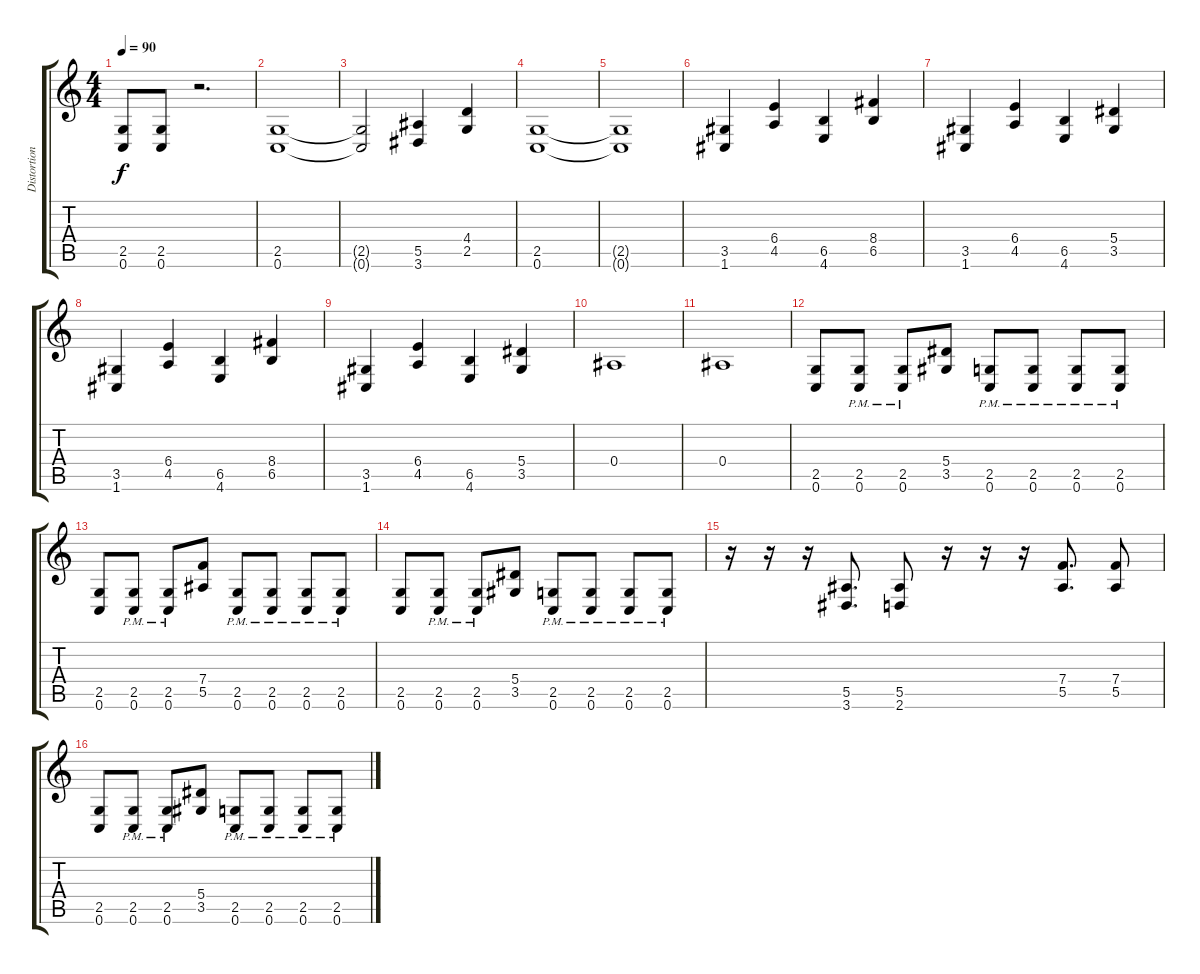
\track ("Distortion Guitar" "Distortion") {instrument distortionguitar}
\staff {score tabs}
\tuning (C4 G3 Eb3 Bb2 F2 C2) {hide}
\ts (4 4)
\tempo 90
\clef g2
\ks c
(2.5 0.6).8{dy f} (2.5 0.6).8 r.2{d} |
(2.5 0.6).1 |
(2.5{t} 0.6{t}).2 (5.5 3.6).4 (4.4 2.5).4 |
(2.5 0.6).1 |
(2.5{t} 0.6{t}).1 |
(3.5 1.6).4 (6.4 4.5).4 (6.5 4.6).4 (8.4 6.5).4 |
(3.5 1.6).4 (6.4 4.5).4 (6.5 4.6).4 (5.4 3.5).4 |
(3.5 1.6).4 (6.4 4.5).4 (6.5 4.6).4 (8.4 6.5).4 |
(3.5 1.6).4 (6.4 4.5).4 (6.5 4.6).4 (5.4 3.5).4 |
0.4.1 |
0.4.1 |
(2.5 0.6).8 (2.5{pm} 0.6{pm}).8 (2.5{pm} 0.6{pm}).8 (5.4 3.5).8 (2.5{pm} 0.6{pm}).8 (2.5{pm} 0.6{pm}).8 (2.5{pm} 0.6{pm}).8 (2.5{pm} 0.6{pm}).8 |
(2.5 0.6).8 (2.5{pm} 0.6{pm}).8 (2.5{pm} 0.6{pm}).8 (7.4 5.5).8 (2.5{pm} 0.6{pm}).8 (2.5{pm} 0.6{pm}).8 (2.5{pm} 0.6{pm}).8 (2.5{pm} 0.6{pm}).8 |
(2.5 0.6).8 (2.5{pm} 0.6{pm}).8 (2.5{pm} 0.6{pm}).8 (5.4 3.5).8 (2.5{pm} 0.6{pm}).8 (2.5{pm} 0.6{pm}).8 (2.5{pm} 0.6{pm}).8 (2.5{pm} 0.6{pm}).8 |
r.16 r.16 r.16 (5.5 3.6).8{d} (5.5 2.6).8 r.16 r.16 r.16 (7.4 5.5).8{d} (7.4 5.5).8 |
(2.5 0.6).8 (2.5{pm} 0.6{pm}).8 (2.5{pm} 0.6{pm}).8 (5.4 3.5).8 (2.5{pm} 0.6{pm}).8 (2.5{pm} 0.6{pm}).8 (2.5{pm} 0.6{pm}).8 (2.5{pm} 0.6{pm}).8
